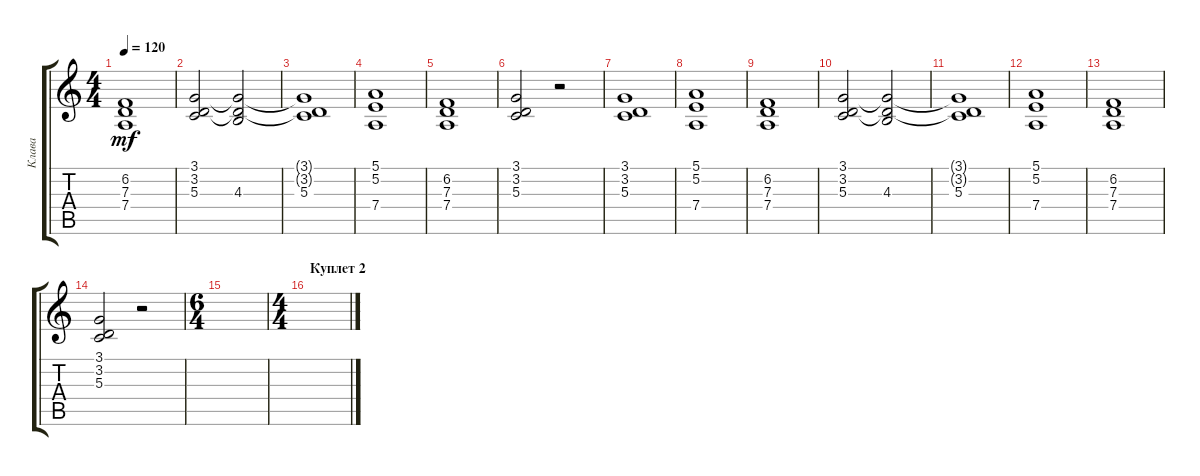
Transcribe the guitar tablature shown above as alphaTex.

\track ("Клава" "Клава") {instrument stringensemble1}
\staff {score tabs}
\tuning (E4 B3 G3 D3 A2 E2) {hide}
\ts (4 4)
\tempo 120
\clef g2
\ks c
(6.2 7.3 7.4).1{dy mf} |
(3.1 3.2 5.3).2 (3.1{t} 3.2{t} 4.3).2 |
(3.1{t} 3.2{t} 5.3).1 |
(5.1 5.2 7.4).1 |
(6.2 7.3 7.4).1 |
(3.1 3.2 5.3).2 r.2 |
(3.1 3.2 5.3).1 |
(5.1 5.2 7.4).1 |
(6.2 7.3 7.4).1 |
(3.1 3.2 5.3).2 (3.1{t} 3.2{t} 4.3).2 |
(3.1{t} 3.2{t} 5.3).1 |
(5.1 5.2 7.4).1 |
(6.2 7.3 7.4).1 |
(3.1 3.2 5.3).2 r.2 |
\ts (6 4)
|
\ts (4 4)
\section ("" "Куплет 2")
